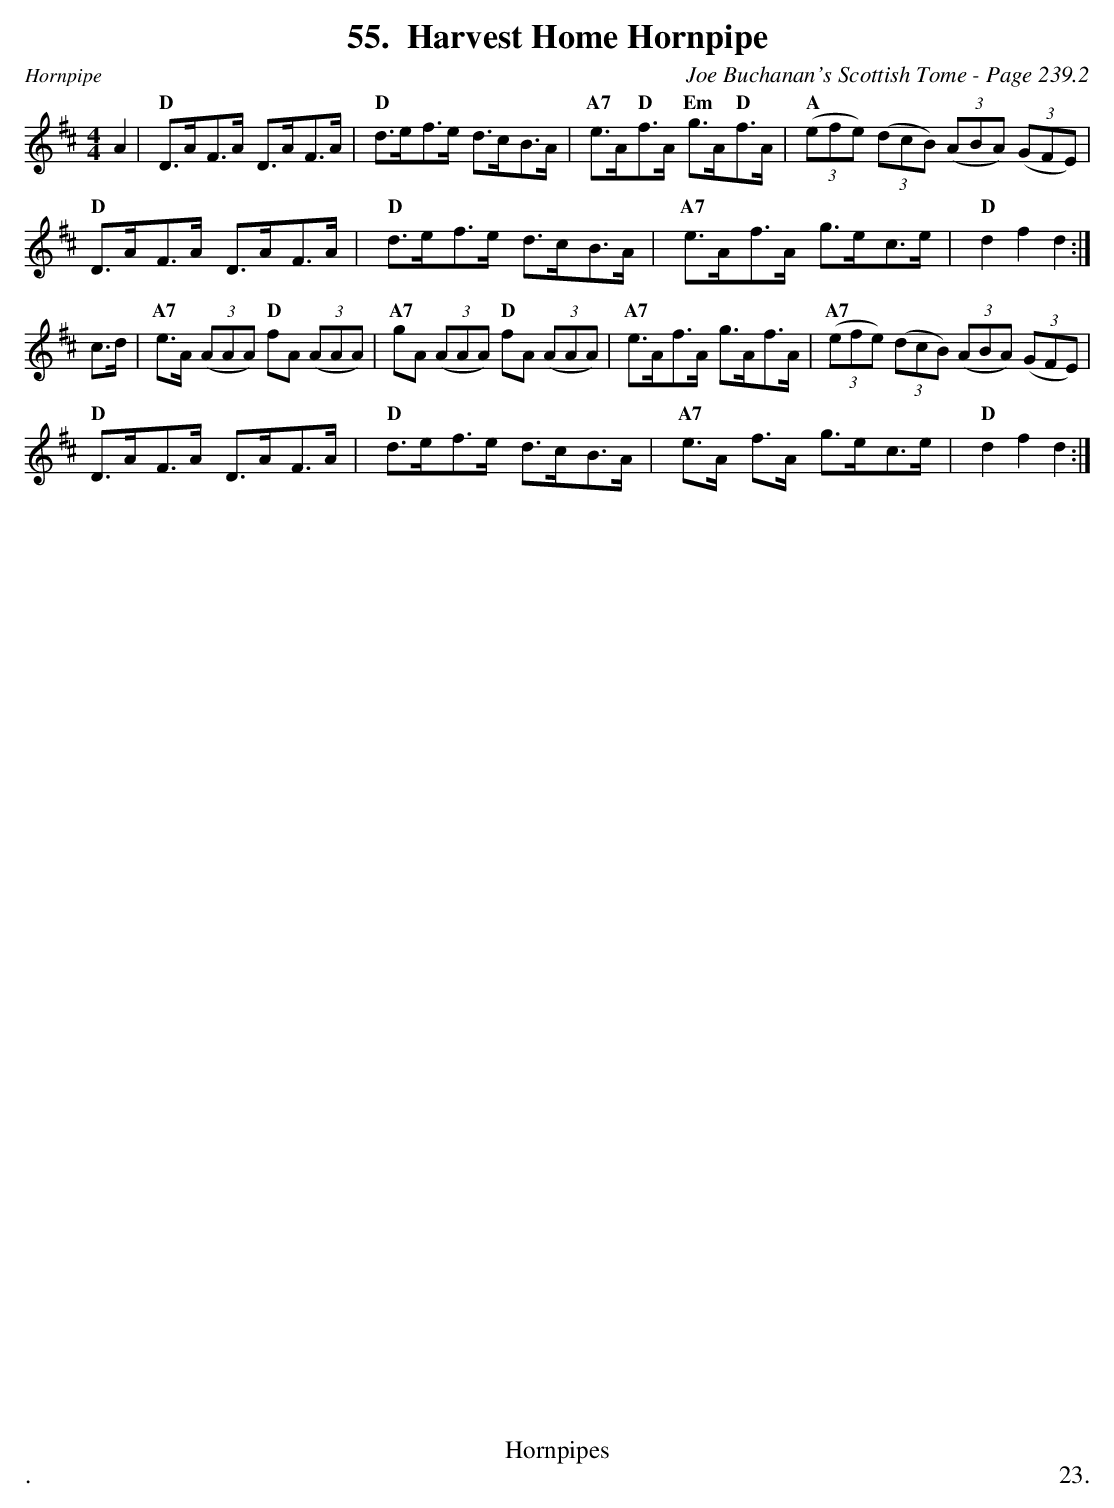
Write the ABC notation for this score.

X:1
T:Harvest Home Hornpipe
C:Joe Buchanan's Scottish Tome - Page 239.2
L:1/8
M:4/4
K:D
A2 | "D"D>AF>A D>AF>A | "D"d>ef>e d>cB>A | "A7"e>A"D"f>A "Em"g>A"D"f>A | "A"((3efe) ((3dcB) ((3ABA) ((3GFE) |
"D"D>AF>A D>AF>A | "D"d>ef>e d>cB>A | "A7"e>Af>A g>ec>e | "D"d2 f2 d2 :|
c>d | "A7"e>A ((3AAA) "D"fA ((3AAA) | "A7"gA ((3AAA) "D"fA ((3AAA) | "A7"e>Af>A g>Af>A | "A7"((3efe) ((3dcB) ((3ABA) ((3GFE) |
"D"D>AF>A D>AF>A | "D"d>ef>e d>cB>A | "A7"e>A f>A g>ec>e | "D"d2 f2 d2 :|
